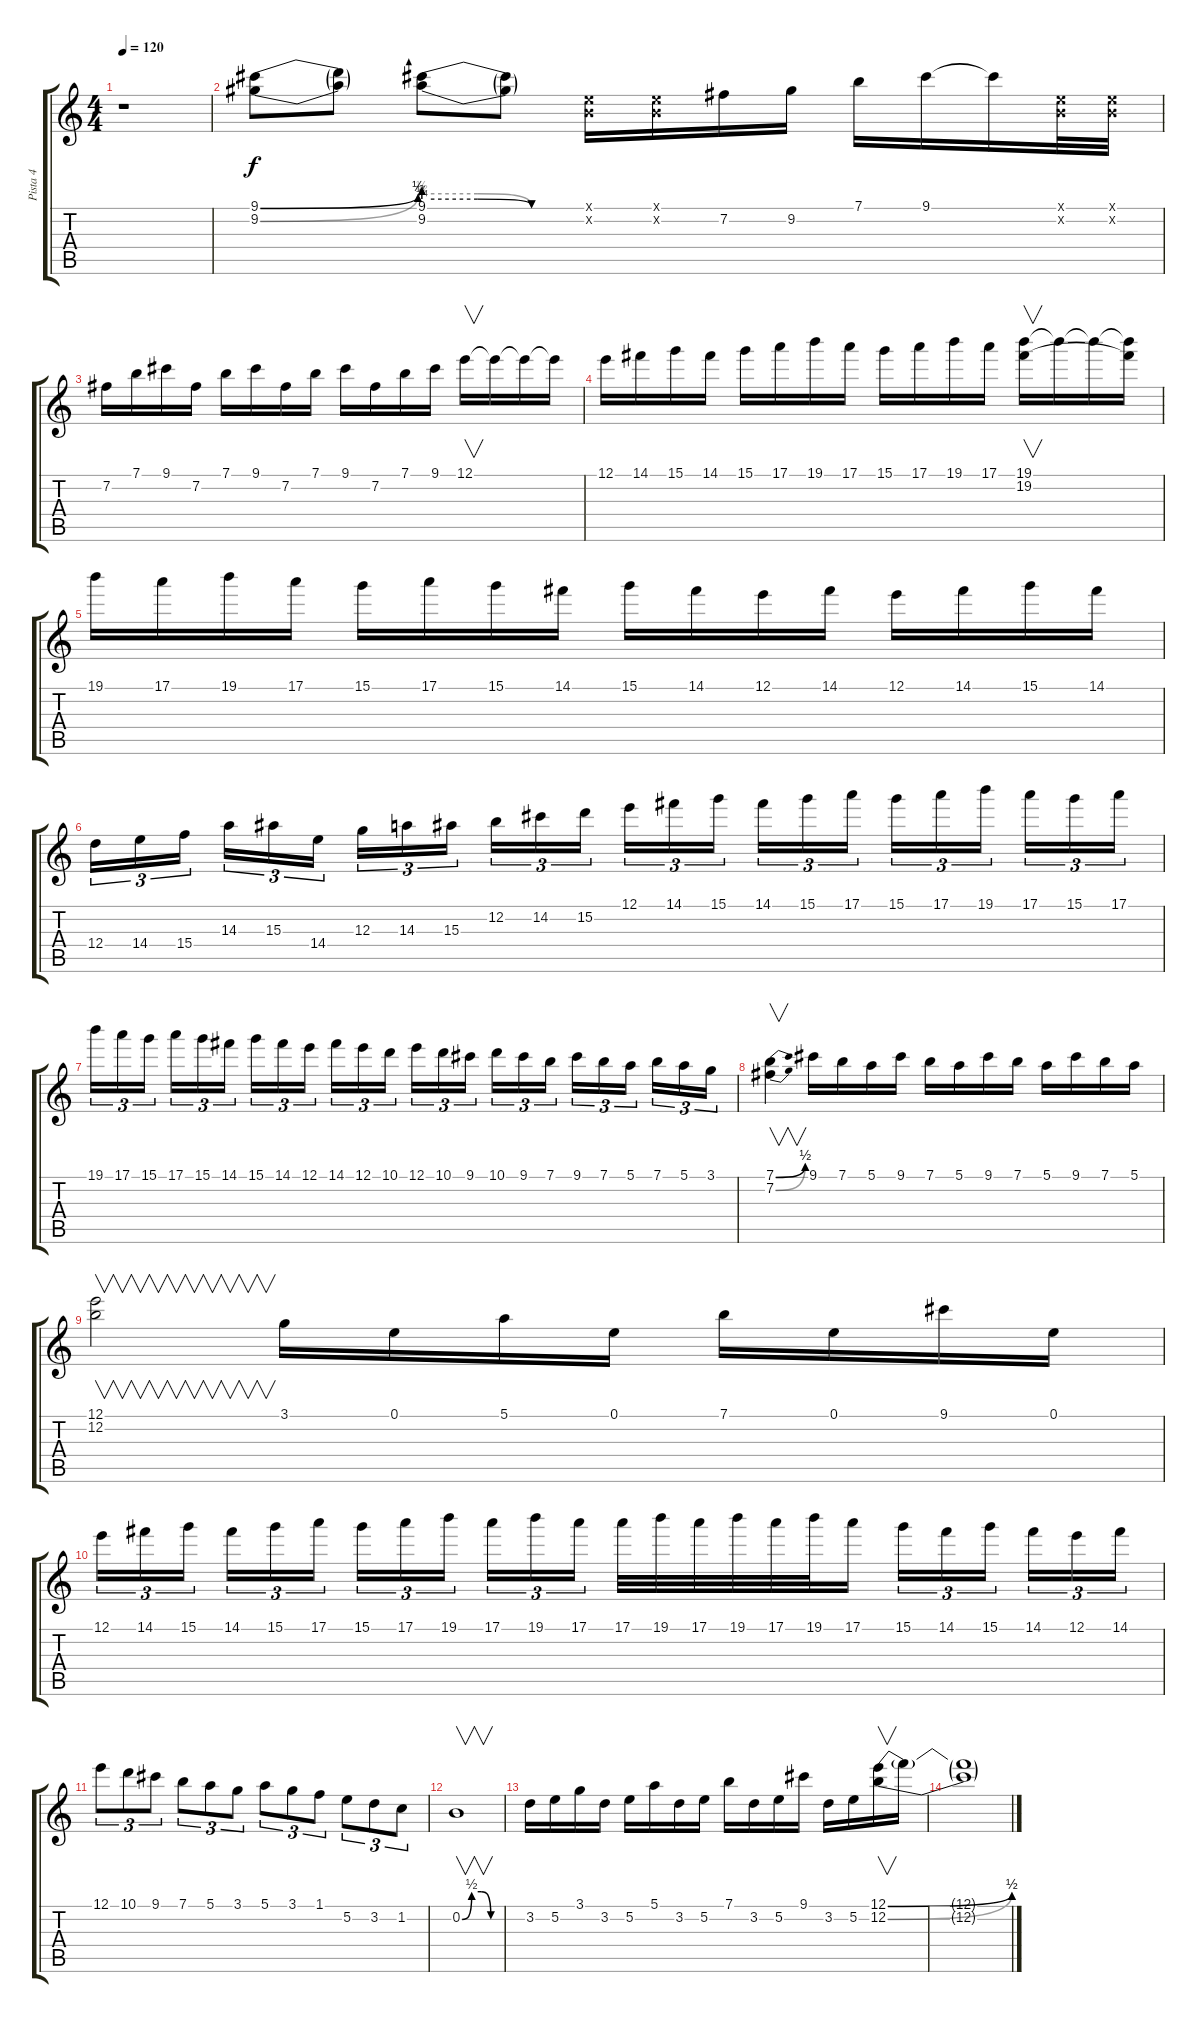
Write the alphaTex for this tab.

\track ("Pista 4" "Pista 4") {instrument overdrivenguitar}
\staff {score tabs}
\tuning (E4 B3 G3 D3 A2 E2) {hide}
\ts (4 4)
\tempo 120
\clef g2
\ks c
r.1{dy f} |
(9.1{be (bend 0 0 60 2)} 9.2{be (bend 0 0 60 2)}).8 (9.1{t} 9.2{t}).8 (9.1{be (custom 0 1 20 1 40 0 60 0)} 9.2{be (custom 0 2 20 2 40 0 60 0)}).8 (9.1{t} 9.2{t}).8 (0.1{x} 0.2{x}).16 (0.1{x} 0.2{x}).16 7.2.16 9.2.16 7.1.16 9.1.16 9.1{t}.16 (0.1{x} 0.2{x}).32 (0.1{x} 0.2{x}).32 |
7.2.16 7.1.16 9.1.16 7.2.16 7.1.16 9.1.16 7.2.16 7.1.16 9.1.16 7.2.16 7.1.16 9.1.16 12.1.16{v} 12.1{t}.16 12.1{t}.16 12.1{t}.16 |
12.1.16 14.1.16 15.1.16 14.1.16 15.1.16 17.1.16 19.1.16 17.1.16 15.1.16 17.1.16 19.1.16 17.1.16 (19.1 19.2).16{v} 19.1{t}.16 19.1{t}.16 (19.1{t} 19.2{t}).16 |
19.1.16 17.1.16 19.1.16 17.1.16 15.1.16 17.1.16 15.1.16 14.1.16 15.1.16 14.1.16 12.1.16 14.1.16 12.1.16 14.1.16 15.1.16 14.1.16 |
12.4.16{tu (3 2)} 14.4.16{tu (3 2)} 15.4.16{tu (3 2)} 14.3.16{tu (3 2)} 15.3.16{tu (3 2)} 14.4.16{tu (3 2)} 12.3.16{tu (3 2)} 14.3.16{tu (3 2)} 15.3.16{tu (3 2)} 12.2.16{tu (3 2)} 14.2.16{tu (3 2)} 15.2.16{tu (3 2)} 12.1.16{tu (3 2)} 14.1.16{tu (3 2)} 15.1.16{tu (3 2)} 14.1.16{tu (3 2)} 15.1.16{tu (3 2)} 17.1.16{tu (3 2)} 15.1.16{tu (3 2)} 17.1.16{tu (3 2)} 19.1.16{tu (3 2)} 17.1.16{tu (3 2)} 15.1.16{tu (3 2)} 17.1.16{tu (3 2)} |
19.1.16{tu (3 2)} 17.1.16{tu (3 2)} 15.1.16{tu (3 2)} 17.1.16{tu (3 2)} 15.1.16{tu (3 2)} 14.1.16{tu (3 2)} 15.1.16{tu (3 2)} 14.1.16{tu (3 2)} 12.1.16{tu (3 2)} 14.1.16{tu (3 2)} 12.1.16{tu (3 2)} 10.1.16{tu (3 2)} 12.1.16{tu (3 2)} 10.1.16{tu (3 2)} 9.1.16{tu (3 2)} 10.1.16{tu (3 2)} 9.1.16{tu (3 2)} 7.1.16{tu (3 2)} 9.1.16{tu (3 2)} 7.1.16{tu (3 2)} 5.1.16{tu (3 2)} 7.1.16{tu (3 2)} 5.1.16{tu (3 2)} 3.1.16{tu (3 2)} |
(7.1{be (bend 0 0 60 2)} 7.2{be (bend 0 0 60 2)}).4{v} 9.1.16 7.1.16 5.1.16 9.1.16 7.1.16 5.1.16 9.1.16 7.1.16 5.1.16 9.1.16 7.1.16 5.1.16 |
(12.1 12.2).2{v} 3.1.16 0.1.16 5.1.16 0.1.16 7.1.16 0.1.16 9.1.16 0.1.16 |
12.1.16{tu (3 2)} 14.1.16{tu (3 2)} 15.1.16{tu (3 2)} 14.1.16{tu (3 2)} 15.1.16{tu (3 2)} 17.1.16{tu (3 2)} 15.1.16{tu (3 2)} 17.1.16{tu (3 2)} 19.1.16{tu (3 2)} 17.1.16{tu (3 2)} 19.1.16{tu (3 2)} 17.1.16{tu (3 2)} 17.1.32 19.1.32 17.1.32 19.1.32 17.1.32 19.1.32 17.1.16 15.1.16{tu (3 2)} 14.1.16{tu (3 2)} 15.1.16{tu (3 2)} 14.1.16{tu (3 2)} 12.1.16{tu (3 2)} 14.1.16{tu (3 2)} |
12.1.8{tu (3 2)} 10.1.8{tu (3 2)} 9.1.8{tu (3 2)} 7.1.8{tu (3 2)} 5.1.8{tu (3 2)} 3.1.8{tu (3 2)} 5.1.8{tu (3 2)} 3.1.8{tu (3 2)} 1.1.8{tu (3 2)} 5.2.8{tu (3 2)} 3.2.8{tu (3 2)} 1.2.8{tu (3 2)} |
0.2{be (custom 0 0 15 2 30 2 45 0 60 0)}.1{v} |
3.2.16 5.2.16 3.1.16 3.2.16 5.2.16 5.1.16 3.2.16 5.2.16 7.1.16 3.2.16 5.2.16 9.1.16 3.2.16 5.2.16 (12.1{be (bend 0 0 60 2)} 12.2{be (bend 0 0 60 2)}).16{v} 12.1{t}.16 |
(12.1{t} 12.2{t}).1
